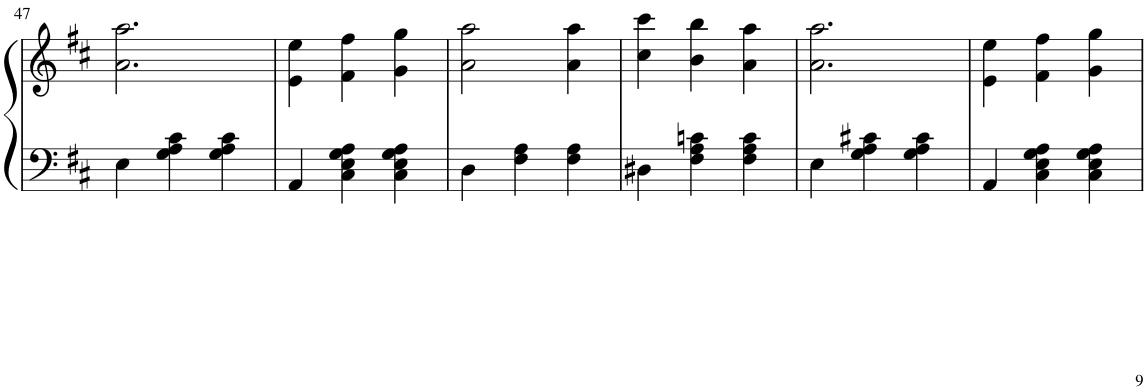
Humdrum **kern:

**kern	**kern
*part2	*part1
*staff2	*staff1
*I"Piano, La Diva	*I"Piano, Entracte 2
!!LO:PB:g=z
*clefF4	*clefG2
*k[f#c#]	*k[f#c#]
*M3/4	*M3/4
=47	=47
4E\	2.a\ 2.aa\
4G\ 4A\ 4c#\	.
4G\ 4A\ 4c#\	.
=48	=48
4AA/	4e\ 4ee\
4C#\ 4E\ 4G\ 4A\	4f#\ 4ff#\
4C#\ 4E\ 4G\ 4A\	4g\ 4gg\
=49	=49
4D\	2a\ 2aa\
4F#\ 4A\	.
4F#\ 4A\	4a\ 4aa\
=50	=50
4D#X\	4cc#\ 4ccc#\
4F#\ 4A\ 4cn\	4b\ 4bb\
4F#\ 4A\ 4c\	4a\ 4aa\
=51	=51
4E\	2.a\ 2.aa\
4G\ 4A\ 4c#X\	.
4G\ 4A\ 4c#\	.
=52	=52
4AA/	4e\ 4ee\
4C#\ 4E\ 4G\ 4A\	4f#\ 4ff#\
4C#\ 4E\ 4G\ 4A\	4g\ 4gg\
=	=
*-	*-
